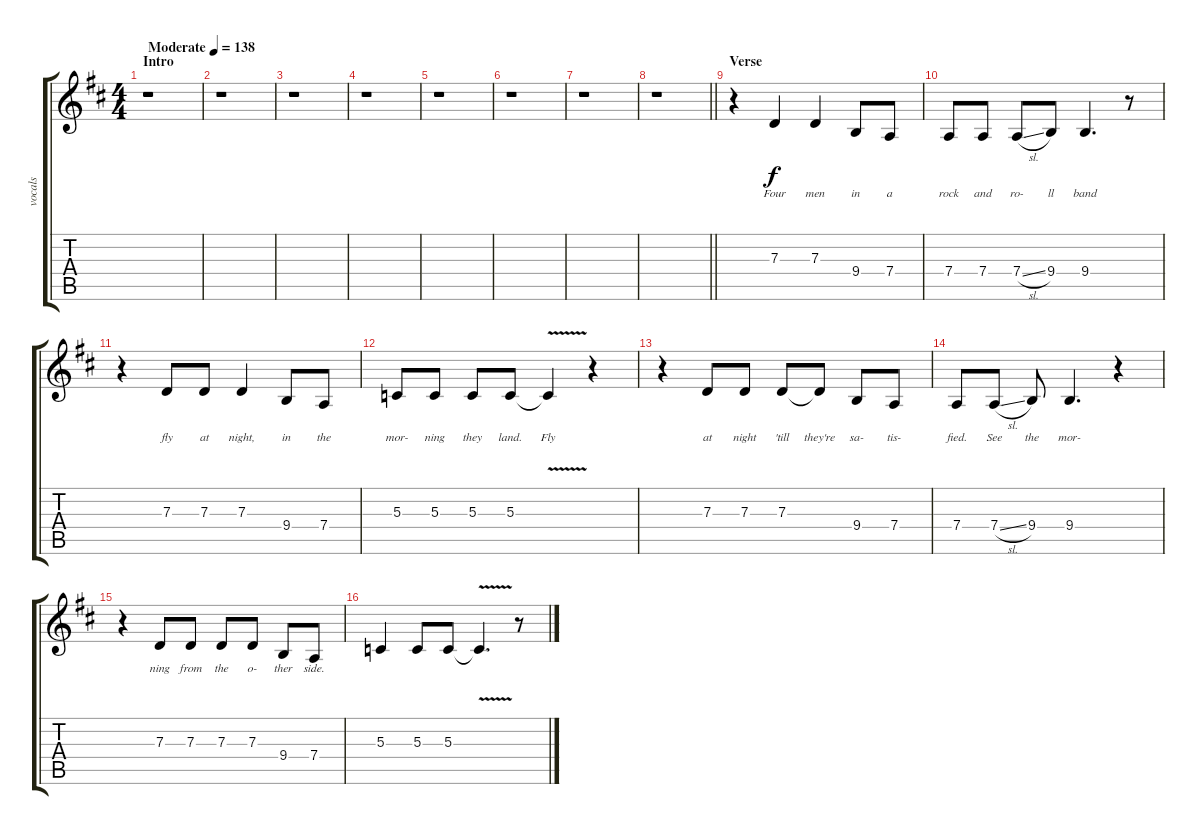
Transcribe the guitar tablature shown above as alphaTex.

\track ("vocals" "vocals") {instrument oboe}
\staff {score tabs}
\tuning (E4 B3 G3 D3 A2 E2) {hide}
\ts (4 4)
\section ("" "Intro")
\tempo (138 "Moderate")
\clef g2
\ks d
r.1{dy f instrument oboe} |
r.1 |
r.1 |
r.1 |
r.1 |
r.1 |
r.1 |
\barLineRight lightlight
r.1 |
\section ("" "Verse")
r.4 7.3.4{lyrics (0 "Four") lyrics (1 "") lyrics (2 "") lyrics (3 "") lyrics (4 "")} 7.3.4{lyrics (0 "men") lyrics (1 "") lyrics (2 "") lyrics (3 "") lyrics (4 "")} 9.4.8{lyrics (0 "in") lyrics (1 "") lyrics (2 "") lyrics (3 "") lyrics (4 "")} 7.4.8{lyrics (0 "a") lyrics (1 "") lyrics (2 "") lyrics (3 "") lyrics (4 "")} |
7.4.8{lyrics (0 "rock") lyrics (1 "") lyrics (2 "") lyrics (3 "") lyrics (4 "")} 7.4.8{lyrics (0 "and") lyrics (1 "") lyrics (2 "") lyrics (3 "") lyrics (4 "")} 7.4{sl}.8{lyrics (0 "ro-") lyrics (1 "") lyrics (2 "") lyrics (3 "") lyrics (4 "")} 9.4.8{lyrics (0 "ll") lyrics (1 "") lyrics (2 "") lyrics (3 "") lyrics (4 "")} 9.4.4{d lyrics (0 "band") lyrics (1 "") lyrics (2 "") lyrics (3 "") lyrics (4 "")} r.8 |
r.4 7.3.8{lyrics (0 "fly") lyrics (1 "") lyrics (2 "") lyrics (3 "") lyrics (4 "")} 7.3.8{lyrics (0 "at") lyrics (1 "") lyrics (2 "") lyrics (3 "") lyrics (4 "")} 7.3.4{lyrics (0 "night,") lyrics (1 "") lyrics (2 "") lyrics (3 "") lyrics (4 "")} 9.4.8{lyrics (0 "in") lyrics (1 "") lyrics (2 "") lyrics (3 "") lyrics (4 "")} 7.4.8{lyrics (0 "the") lyrics (1 "") lyrics (2 "") lyrics (3 "") lyrics (4 "")} |
5.3.8{lyrics (0 "mor-") lyrics (1 "") lyrics (2 "") lyrics (3 "") lyrics (4 "")} 5.3.8{lyrics (0 "ning") lyrics (1 "") lyrics (2 "") lyrics (3 "") lyrics (4 "")} 5.3.8{lyrics (0 "they") lyrics (1 "") lyrics (2 "") lyrics (3 "") lyrics (4 "")} 5.3.8{lyrics (0 "land.") lyrics (1 "") lyrics (2 "") lyrics (3 "") lyrics (4 "")} 5.3{v t}.4{lyrics (0 "Fly") lyrics (1 "") lyrics (2 "") lyrics (3 "") lyrics (4 "")} r.4 |
r.4 7.3.8{lyrics (0 "at") lyrics (1 "") lyrics (2 "") lyrics (3 "") lyrics (4 "")} 7.3.8{lyrics (0 "night") lyrics (1 "") lyrics (2 "") lyrics (3 "") lyrics (4 "")} 7.3.8{lyrics (0 "'till") lyrics (1 "") lyrics (2 "") lyrics (3 "") lyrics (4 "")} 7.3{t}.8{lyrics (0 "they're") lyrics (1 "") lyrics (2 "") lyrics (3 "") lyrics (4 "")} 9.4.8{lyrics (0 "sa-") lyrics (1 "") lyrics (2 "") lyrics (3 "") lyrics (4 "")} 7.4.8{lyrics (0 "tis-") lyrics (1 "") lyrics (2 "") lyrics (3 "") lyrics (4 "")} |
7.4.8{lyrics (0 "fied.") lyrics (1 "") lyrics (2 "") lyrics (3 "") lyrics (4 "")} 7.4{sl}.8{lyrics (0 "See") lyrics (1 "") lyrics (2 "") lyrics (3 "") lyrics (4 "")} 9.4.8{lyrics (0 "the") lyrics (1 "") lyrics (2 "") lyrics (3 "") lyrics (4 "")} 9.4.4{d lyrics (0 "mor-") lyrics (1 "") lyrics (2 "") lyrics (3 "") lyrics (4 "")} r.4 |
r.4 7.3.8{lyrics (0 "ning") lyrics (1 "") lyrics (2 "") lyrics (3 "") lyrics (4 "")} 7.3.8{lyrics (0 "from") lyrics (1 "") lyrics (2 "") lyrics (3 "") lyrics (4 "")} 7.3.8{lyrics (0 "the") lyrics (1 "") lyrics (2 "") lyrics (3 "") lyrics (4 "")} 7.3.8{lyrics (0 "o-") lyrics (1 "") lyrics (2 "") lyrics (3 "") lyrics (4 "")} 9.4.8{lyrics (0 "ther") lyrics (1 "") lyrics (2 "") lyrics (3 "") lyrics (4 "")} 7.4.8{lyrics (0 "side.") lyrics (1 "") lyrics (2 "") lyrics (3 "") lyrics (4 "")} |
5.3.4 5.3.8 5.3.8 5.3{v t}.4{d} r.8
